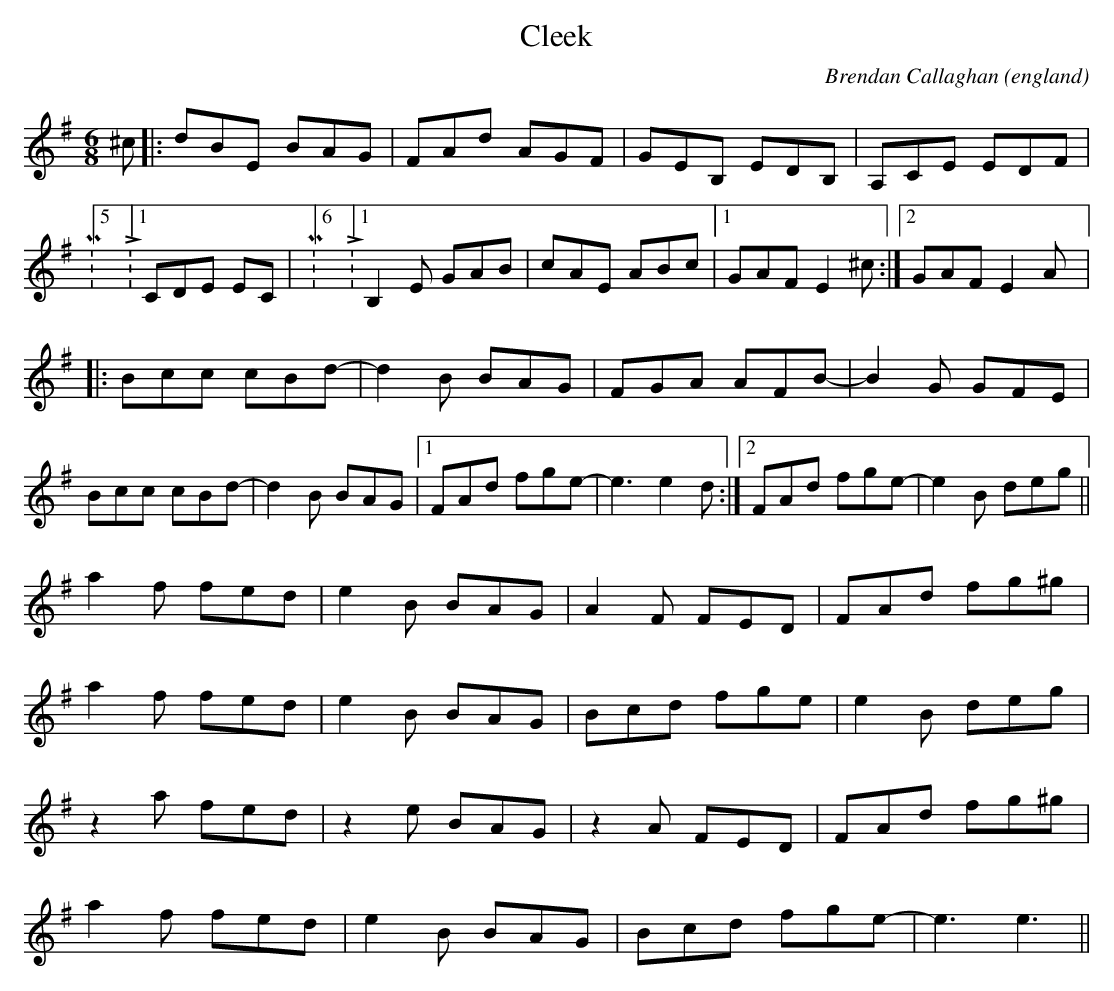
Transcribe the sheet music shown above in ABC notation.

X:1
T:Cleek
O:england
M:6/8
L:1/8
C:Brendan Callaghan
K:EMin
^c |: dBE BAG | FAd AGF | GEB, EDB, | A,CE EDF |M:5/8 L:1/8\
CDE EC | M:6/8 L:1/8\
B,2E GAB | cAE ABc |1 GAF E2^c :|2 GAF E2A |:
Bcc cBd- | d2B BAG | FGA AFB- | B2G GFE |
Bcc cBd- | d2B BAG |1 FAd fge- | e3 e2d :|2 FAd fge-|e2B deg ||
a2f fed | e2B BAG | A2F FED | FAd fg^g |
a2f fed | e2B BAG | Bcd fge | e2B deg |
z2 a fed | z2 e BAG | z2 A FED | FAd fg^g |
a2f fed | e2B BAG | Bcd fge- | e3 e3 ||
